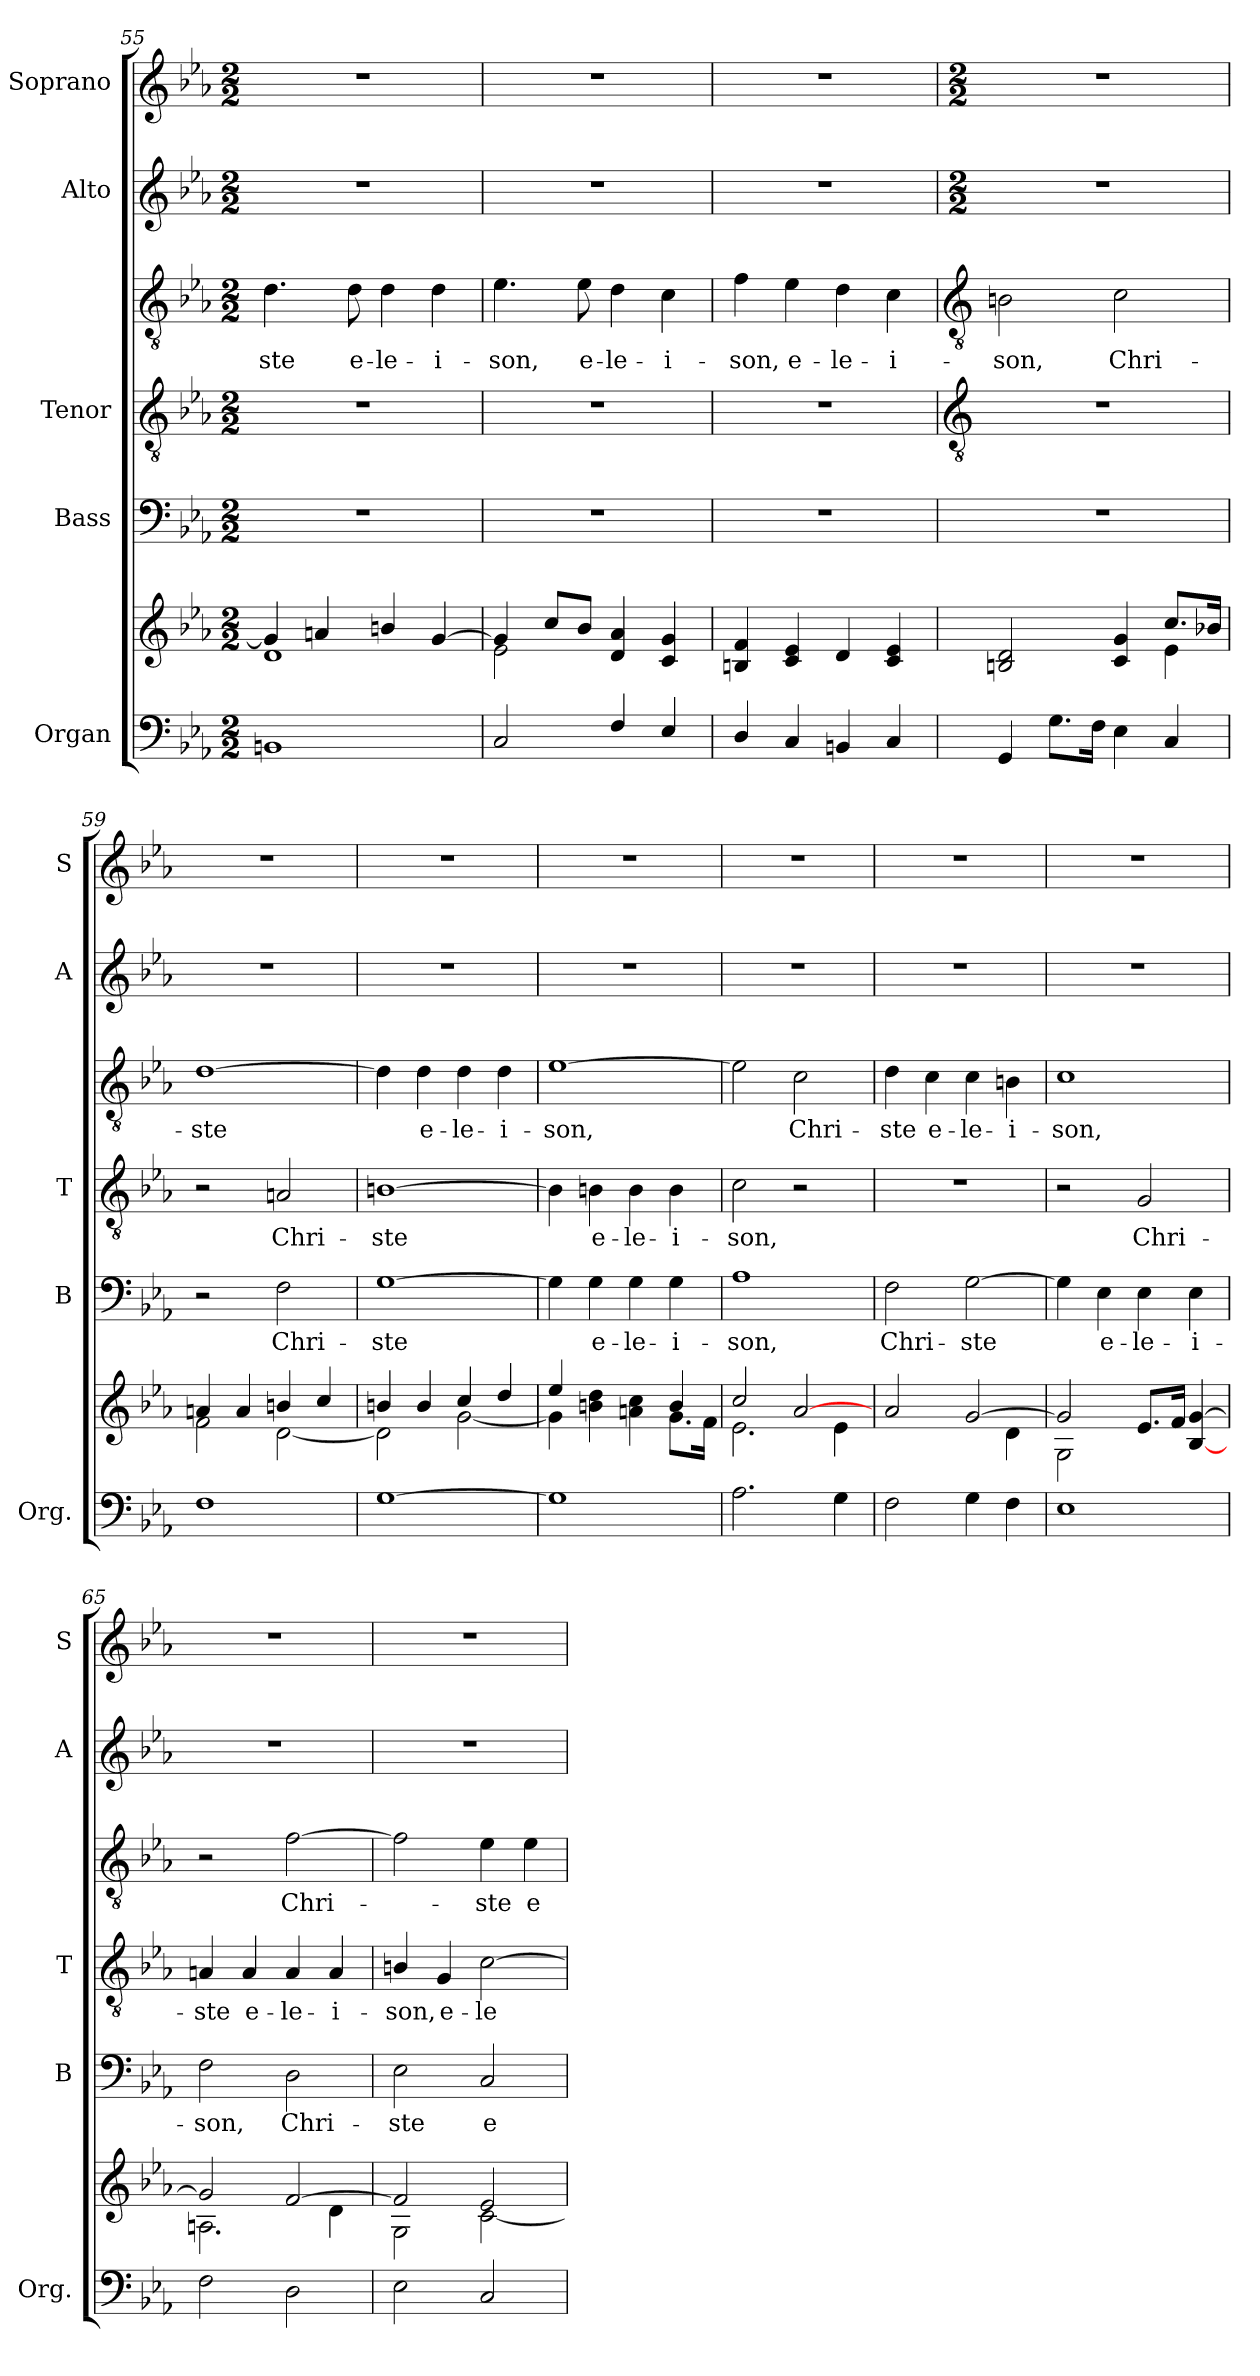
**kern	**kern	**kern	**text	**kern	**text	**kern	**text	**kern	**kern
*part5	*part5	*part4	*part4	*part3	*part3	*part3	*part3	*part2	*part1
*staff7	*staff6	*staff5	*staff5	*staff4	*staff4	*staff3	*staff3	*staff2	*staff1
*I"Organ	*	*I"Bass	*	*I"Tenor	*	*	*	*I"Alto	*I"Soprano
*I'Org.	*	*I'B	*	*I'T	*	*	*	*I'A	*I'S
*clefF4	*clefG2	*clefF4	*	*clefGv2	*	*clefGv2	*	*clefG2	*clefG2
*k[b-e-a-]	*k[b-e-a-]	*k[b-e-a-]	*	*k[b-e-a-]	*	*k[b-e-a-]	*	*k[b-e-a-]	*k[b-e-a-]
*E-:	*E-:	*E-:	*	*E-:	*	*E-:	*	*E-:	*E-:
*M2/2	*M2/2	*M2/2	*	*M2/2	*	*M2/2	*	*M2/2	*M2/2
=55	=55	=55	=55	=55	=55	=55	=55	=55	=55
*^	*^	*	*	*	*	*	*	*	*
!	!	!	!	!	!	!	!	!	!LO:LY:b	!	!
1BBn	1ryy	4g]	1d\	1r	.	1r	.	4.d	ste	1r	1r
.	.	4an	.	.	.	.	.	.	.	.	.
!	!	!	!	!	!	!	!	!	!LO:LY:b	!	!
.	.	.	.	.	.	.	.	8d	e-	.	.
!	!	!	!	!	!	!	!	!	!LO:LY:b	!	!
.	.	4bn/	.	.	.	.	.	4d	-le-	.	.
!	!	!	!	!	!	!	!	!	!LO:LY:b	!	!
.	.	[4g	.	.	.	.	.	4d	-i-	.	.
=56	=56	=56	=56	=56	=56	=56	=56	=56	=56	=56	=56
!	!	!	!	!	!	!	!	!	!LO:LY:b	!	!
2C	1ryy	4g]	2e-\	1r	.	1r	.	4.e-	-son,	1r	1r
.	.	8cc/L	.	.	.	.	.	.	.	.	.
!	!	!	!	!	!	!	!	!	!LO:LY:b	!	!
.	.	8b-/J	.	.	.	.	.	8e-	e-	.	.
!	!	!	!	!	!	!	!	!	!LO:LY:b	!	!
4F	.	4d 4a-	2ryy	.	.	.	.	4d	-le-	.	.
!	!	!	!	!	!	!	!	!	!LO:LY:b	!	!
4E-	.	4c 4g	.	.	.	.	.	4c	-i-	.	.
=57	=57	=57	=57	=57	=57	=57	=57	=57	=57	=57	=57
!	!	!	!	!	!	!	!	!	!LO:LY:b	!	!
4D/	1ryy	4Bn 4f	2ryy	1r	.	1r	.	4f	-son,	1r	1r
!	!	!	!	!	!	!	!	!	!LO:LY:b	!	!
4C	.	4c 4e-	.	.	.	.	.	4e-	e-	.	.
!	!	!	!	!	!	!	!	!	!LO:LY:b	!	!
4BBn	.	4d	2ryy	.	.	.	.	4d	-le-	.	.
!	!	!	!	!	!	!	!	!	!LO:LY:b	!	!
4C	.	4c 4e-	.	.	.	.	.	4c	-i-	.	.
*v	*v	*	*	*	*	*	*	*	*	*	*
!!LO:LB:g=z
=58	=58	=58	=58	=58	=58	=58	=58	=58	=58	=58
*	*	*	*	*	*clefGv2	*	*clefGv2	*	*	*
*	*	*	*	*	*	*	*	*	*M2/2	*M2/2
!	!	!	!	!	!	!	!	!LO:LY:b	!	!
4GG	2Bn 2d	2ryy	1r	.	1r	.	2Bn	-son,	1r	1r
8.GL	.	.	.	.	.	.	.	.	.	.
16FJ	.	.	.	.	.	.	.	.	.	.
!	!	!	!	!	!	!	!	!LO:LY:b	!	!
4E-	4c 4g	4ryy	.	.	.	.	2c	Chri-	.	.
4C	8.cc/L	4e-\	.	.	.	.	.	.	.	.
.	16b-X/J	.	.	.	.	.	.	.	.	.
=59	=59	=59	=59	=59	=59	=59	=59	=59	=59	=59
!	!	!	!	!	!	!	!	!LO:LY:b	!	!
1F	4an/	2f\	2r	.	2r	.	[1d	-ste	1r	1r
.	4a/	.	.	.	.	.	.	.	.	.
!	!	!	!	!LO:LY:b	!	!LO:LY:b	!	!	!	!
.	4bn/	[2d\	2F\	Chri-	2An	Chri-	.	.	.	.
.	4cc/	.	.	.	.	.	.	.	.	.
=60	=60	=60	=60	=60	=60	=60	=60	=60	=60	=60
!	!	!	!	!LO:LY:b	!	!LO:LY:b	!	!	!	!
[1G	4bn/	2d\]	[1G	-ste	[1Bn	-ste	4d]	.	1r	1r
!	!	!	!	!	!	!	!	!LO:LY:b	!	!
.	4b/	.	.	.	.	.	4d	-e-	.	.
!	!	!	!	!	!	!	!	!LO:LY:b	!	!
.	4cc/	[2g\	.	.	.	.	4d	-le-	.	.
!	!	!	!	!	!	!	!	!LO:LY:b	!	!
.	4dd/	.	.	.	.	.	4d	-i-	.	.
=61	=61	=61	=61	=61	=61	=61	=61	=61	=61	=61
!	!	!	!	!	!	!	!	!LO:LY:b	!	!
1G]	4ee-	4g\]	4G\]	.	4B]	.	[1e-	son,	1r	1r
!	!	!	!	!LO:LY:b	!	!LO:LY:b	!	!	!	!
.	4bn\ 4dd\	4ryy	4G\	e-	4B	e-	.	.	.	.
!	!	!	!	!LO:LY:b	!	!LO:LY:b	!	!	!	!
.	4an\ 4cc\	4ryy	4G\	-le-	4B	-le-	.	.	.	.
!	!	!	!	!LO:LY:b	!	!LO:LY:b	!	!	!	!
.	4b/	8.g\L	4G\	-i-	4B	-i-	.	.	.	.
.	.	16f\J	.	.	.	.	.	.	.	.
=62	=62	=62	=62	=62	=62	=62	=62	=62	=62	=62
!	!	!	!	!LO:LY:b	!	!LO:LY:b	!	!	!	!
2.A-	2cc/	2.e-\	1A-	-son,	2c	-son,	2e-]	.	1r	1r
!	!	!	!	!	!	!	!	!LO:LY:b	!	!
.	[2a-	.	.	.	2r	.	2c	-Chri-	.	.
4G	.	4e-\	.	.	.	.	.	.	.	.
=63	=63	=63	=63	=63	=63	=63	=63	=63	=63	=63
!	!	!	!	!LO:LY:b	!	!	!	!LO:LY:b	!	!
2F\	2a-	2ryy	2F\	Chri-	1r	.	4d	ste	1r	1r
!	!	!	!	!	!	!	!	!LO:LY:b	!	!
.	.	.	.	.	.	.	4c	e-	.	.
!	!	!	!	!LO:LY:b	!	!	!	!LO:LY:b	!	!
4G\	[2g/	4ryy	[2G\	-ste	.	.	4c	-le-	.	.
!	!	!	!	!	!	!	!	!LO:LY:b	!	!
4F\	.	4d\	.	.	.	.	4Bn	-i-	.	.
=64	=64	=64	=64	=64	=64	=64	=64	=64	=64	=64
!	!	!	!	!	!	!	!	!LO:LY:b	!	!
1E-	2g]	2G\	4G\]	.	2r	.	1c	-son,	1r	1r
!	!	!	!	!LO:LY:b	!	!	!	!	!	!
.	.	.	4E-\	e-	.	.	.	.	.	.
!	!	!	!	!LO:LY:b	!	!LO:LY:b	!	!	!	!
.	8.e-L	2ryy	4E-\	-le-	2G	Chri-	.	.	.	.
.	16fJ	.	.	.	.	.	.	.	.	.
!	!	!	!	!LO:LY:b	!	!	!	!	!	!
.	[4B-/ [4g/	.	4E-\	-i-	.	.	.	.	.	.
=65	=65	=65	=65	=65	=65	=65	=65	=65	=65	=65
!	!	!	!	!LO:LY:b	!	!LO:LY:b	!	!	!	!
2F\	2g]	2.An\	2F\	-son,	4An	ste	2r	.	1r	1r
!	!	!	!	!	!	!LO:LY:b	!	!	!	!
.	.	.	.	.	4A	e-	.	.	.	.
!	!	!	!	!LO:LY:b	!	!LO:LY:b	!	!LO:LY:b	!	!
2D\	[2f	.	2D\	Chri-	4A	-le-	[2f	-Chri-	.	.
!	!	!	!	!	!	!LO:LY:b	!	!	!	!
.	.	4d\	.	.	4A	-i-	.	.	.	.
=66	=66	=66	=66	=66	=66	=66	=66	=66	=66	=66
!	!	!	!	!LO:LY:b	!	!LO:LY:b	!	!	!	!
2E-\	2f]	2G\	2E-\	-ste	4Bn/	-son,	2f]	.	1r	1r
!	!	!	!	!	!	!LO:LY:b	!	!	!	!
.	.	.	.	.	4G	e-	.	.	.	.
!	!	!	!	!LO:LY:b	!	!LO:LY:b	!	!LO:LY:b	!	!
2C	2e-	[2c\	2C	e-	[2c	-le-	4e-	-ste	.	.
!	!	!	!	!	!	!	!	!LO:LY:b	!	!
.	.	.	.	.	.	.	4e-	e-	.	.
*	*v	*v	*	*	*	*	*	*	*	*
=	=	=	=	=	=	=	=	=	=
*-	*-	*-	*-	*-	*-	*-	*-	*-	*-
